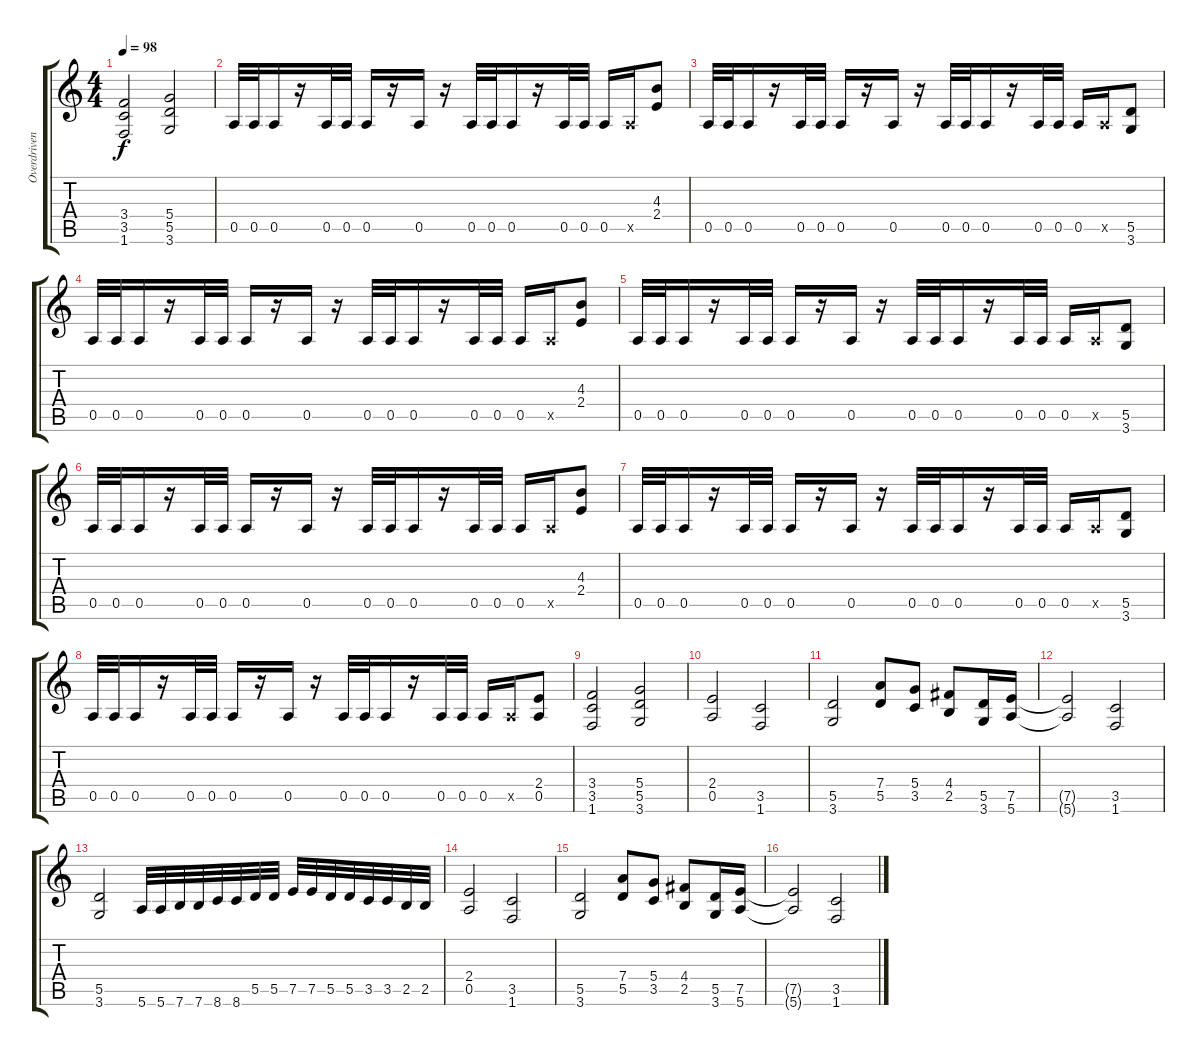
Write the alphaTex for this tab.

\track ("Overdriven" "Overdriven") {instrument overdrivenguitar}
\staff {score tabs}
\tuning (E4 B3 G3 D3 A2 E2) {hide}
\ts (4 4)
\tempo 98
\clef g2
\ks c
(3.4 3.5 1.6).2{dy f} (5.4 5.5 3.6).2 |
0.5.32 0.5.32 0.5.16 r.16 0.5.32 0.5.32 0.5.16 r.16 0.5.16 r.16 0.5.32 0.5.32 0.5.16 r.16 0.5.32 0.5.32 0.5.16 0.5{x}.16 (4.3 2.4).8 |
0.5.32 0.5.32 0.5.16 r.16 0.5.32 0.5.32 0.5.16 r.16 0.5.16 r.16 0.5.32 0.5.32 0.5.16 r.16 0.5.32 0.5.32 0.5.16 0.5{x}.16 (5.5 3.6).8 |
0.5.32 0.5.32 0.5.16 r.16 0.5.32 0.5.32 0.5.16 r.16 0.5.16 r.16 0.5.32 0.5.32 0.5.16 r.16 0.5.32 0.5.32 0.5.16 0.5{x}.16 (4.3 2.4).8 |
0.5.32 0.5.32 0.5.16 r.16 0.5.32 0.5.32 0.5.16 r.16 0.5.16 r.16 0.5.32 0.5.32 0.5.16 r.16 0.5.32 0.5.32 0.5.16 0.5{x}.16 (5.5 3.6).8 |
0.5.32 0.5.32 0.5.16 r.16 0.5.32 0.5.32 0.5.16 r.16 0.5.16 r.16 0.5.32 0.5.32 0.5.16 r.16 0.5.32 0.5.32 0.5.16 0.5{x}.16 (4.3 2.4).8 |
0.5.32 0.5.32 0.5.16 r.16 0.5.32 0.5.32 0.5.16 r.16 0.5.16 r.16 0.5.32 0.5.32 0.5.16 r.16 0.5.32 0.5.32 0.5.16 0.5{x}.16 (5.5 3.6).8 |
0.5.32 0.5.32 0.5.16 r.16 0.5.32 0.5.32 0.5.16 r.16 0.5.16 r.16 0.5.32 0.5.32 0.5.16 r.16 0.5.32 0.5.32 0.5.16 0.5{x}.16 (2.4 0.5).8 |
(3.4 3.5 1.6).2 (5.4 5.5 3.6).2 |
(2.4 0.5).2 (3.5 1.6).2 |
(5.5 3.6).2 (7.4 5.5).8 (5.4 3.5).8 (4.4 2.5).8 (5.5 3.6).16 (7.5 5.6).16 |
(7.5{t} 5.6{t}).2 (3.5 1.6).2 |
(5.5 3.6).2 5.6.32 5.6.32 7.6.32 7.6.32 8.6.32 8.6.32 5.5.32 5.5.32 7.5.32 7.5.32 5.5.32 5.5.32 3.5.32 3.5.32 2.5.32 2.5.32 |
(2.4 0.5).2 (3.5 1.6).2 |
(5.5 3.6).2 (7.4 5.5).8 (5.4 3.5).8 (4.4 2.5).8 (5.5 3.6).16 (7.5 5.6).16 |
(7.5{t} 5.6{t}).2 (3.5 1.6).2
